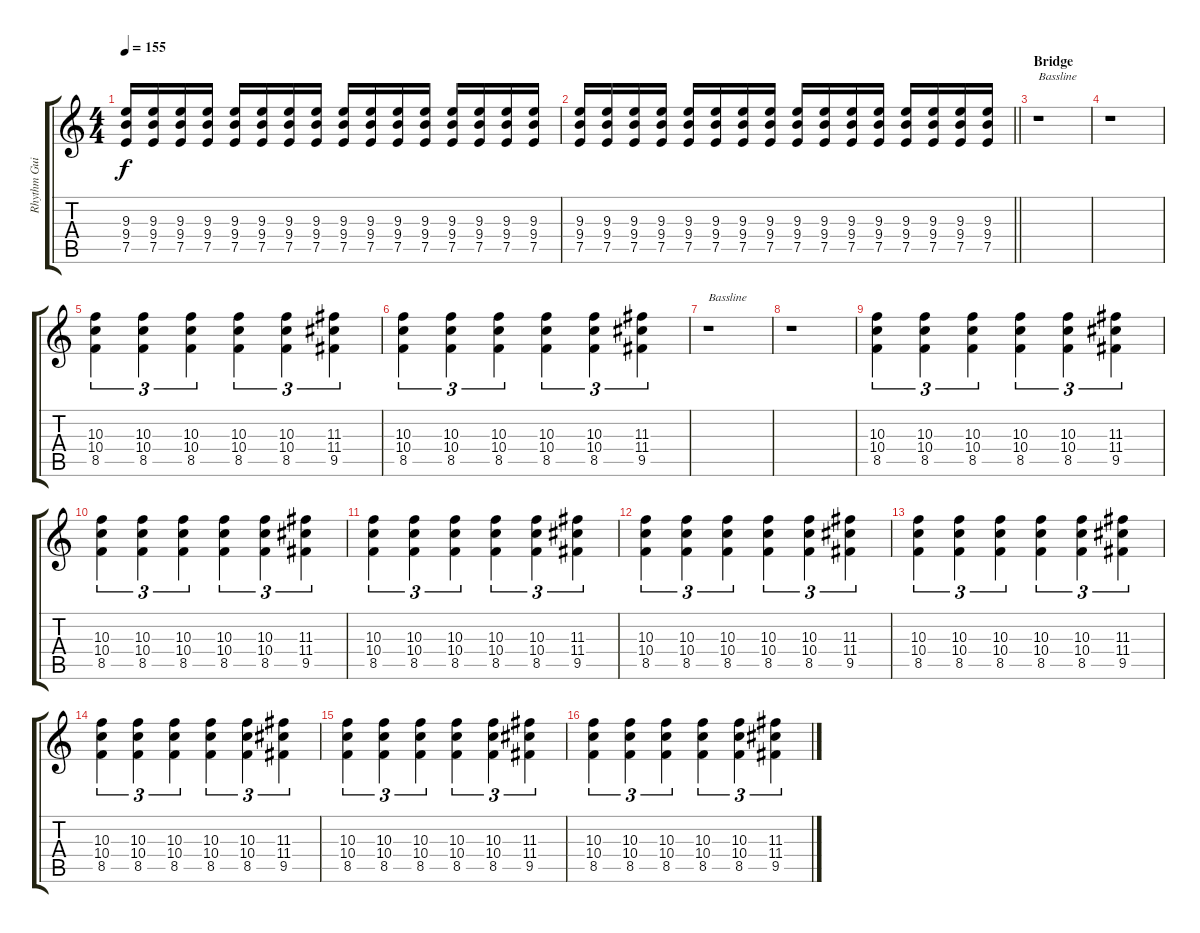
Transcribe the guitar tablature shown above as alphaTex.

\track ("Rhythm Guitar" "Rhythm Gui") {instrument overdrivenguitar}
\staff {score tabs}
\tuning (E4 B3 G3 D3 A2 E2) {hide}
\ts (4 4)
\tempo 155
\clef g2
\ks c
(9.3 9.4 7.5).16{dy f} (9.3 9.4 7.5).16 (9.3 9.4 7.5).16 (9.3 9.4 7.5).16 (9.3 9.4 7.5).16 (9.3 9.4 7.5).16 (9.3 9.4 7.5).16 (9.3 9.4 7.5).16 (9.3 9.4 7.5).16 (9.3 9.4 7.5).16 (9.3 9.4 7.5).16 (9.3 9.4 7.5).16 (9.3 9.4 7.5).16 (9.3 9.4 7.5).16 (9.3 9.4 7.5).16 (9.3 9.4 7.5).16 |
\barLineRight lightlight
(9.3 9.4 7.5).16 (9.3 9.4 7.5).16 (9.3 9.4 7.5).16 (9.3 9.4 7.5).16 (9.3 9.4 7.5).16 (9.3 9.4 7.5).16 (9.3 9.4 7.5).16 (9.3 9.4 7.5).16 (9.3 9.4 7.5).16 (9.3 9.4 7.5).16 (9.3 9.4 7.5).16 (9.3 9.4 7.5).16 (9.3 9.4 7.5).16 (9.3 9.4 7.5).16 (9.3 9.4 7.5).16 (9.3 9.4 7.5).16 |
\section ("" "Bridge")
r.1{txt "Bassline"} |
r.1 |
(10.3 10.4 8.5).4{tu (3 2)} (10.3 10.4 8.5).4{tu (3 2)} (10.3 10.4 8.5).4{tu (3 2)} (10.3 10.4 8.5).4{tu (3 2)} (10.3 10.4 8.5).4{tu (3 2)} (11.3 11.4 9.5).4{tu (3 2)} |
(10.3 10.4 8.5).4{tu (3 2)} (10.3 10.4 8.5).4{tu (3 2)} (10.3 10.4 8.5).4{tu (3 2)} (10.3 10.4 8.5).4{tu (3 2)} (10.3 10.4 8.5).4{tu (3 2)} (11.3 11.4 9.5).4{tu (3 2)} |
r.1{txt "Bassline"} |
r.1 |
(10.3 10.4 8.5).4{tu (3 2)} (10.3 10.4 8.5).4{tu (3 2)} (10.3 10.4 8.5).4{tu (3 2)} (10.3 10.4 8.5).4{tu (3 2)} (10.3 10.4 8.5).4{tu (3 2)} (11.3 11.4 9.5).4{tu (3 2)} |
(10.3 10.4 8.5).4{tu (3 2)} (10.3 10.4 8.5).4{tu (3 2)} (10.3 10.4 8.5).4{tu (3 2)} (10.3 10.4 8.5).4{tu (3 2)} (10.3 10.4 8.5).4{tu (3 2)} (11.3 11.4 9.5).4{tu (3 2)} |
(10.3 10.4 8.5).4{tu (3 2)} (10.3 10.4 8.5).4{tu (3 2)} (10.3 10.4 8.5).4{tu (3 2)} (10.3 10.4 8.5).4{tu (3 2)} (10.3 10.4 8.5).4{tu (3 2)} (11.3 11.4 9.5).4{tu (3 2)} |
(10.3 10.4 8.5).4{tu (3 2)} (10.3 10.4 8.5).4{tu (3 2)} (10.3 10.4 8.5).4{tu (3 2)} (10.3 10.4 8.5).4{tu (3 2)} (10.3 10.4 8.5).4{tu (3 2)} (11.3 11.4 9.5).4{tu (3 2)} |
(10.3 10.4 8.5).4{tu (3 2)} (10.3 10.4 8.5).4{tu (3 2)} (10.3 10.4 8.5).4{tu (3 2)} (10.3 10.4 8.5).4{tu (3 2)} (10.3 10.4 8.5).4{tu (3 2)} (11.3 11.4 9.5).4{tu (3 2)} |
(10.3 10.4 8.5).4{tu (3 2)} (10.3 10.4 8.5).4{tu (3 2)} (10.3 10.4 8.5).4{tu (3 2)} (10.3 10.4 8.5).4{tu (3 2)} (10.3 10.4 8.5).4{tu (3 2)} (11.3 11.4 9.5).4{tu (3 2)} |
(10.3 10.4 8.5).4{tu (3 2)} (10.3 10.4 8.5).4{tu (3 2)} (10.3 10.4 8.5).4{tu (3 2)} (10.3 10.4 8.5).4{tu (3 2)} (10.3 10.4 8.5).4{tu (3 2)} (11.3 11.4 9.5).4{tu (3 2)} |
(10.3 10.4 8.5).4{tu (3 2)} (10.3 10.4 8.5).4{tu (3 2)} (10.3 10.4 8.5).4{tu (3 2)} (10.3 10.4 8.5).4{tu (3 2)} (10.3 10.4 8.5).4{tu (3 2)} (11.3 11.4 9.5).4{tu (3 2)}
